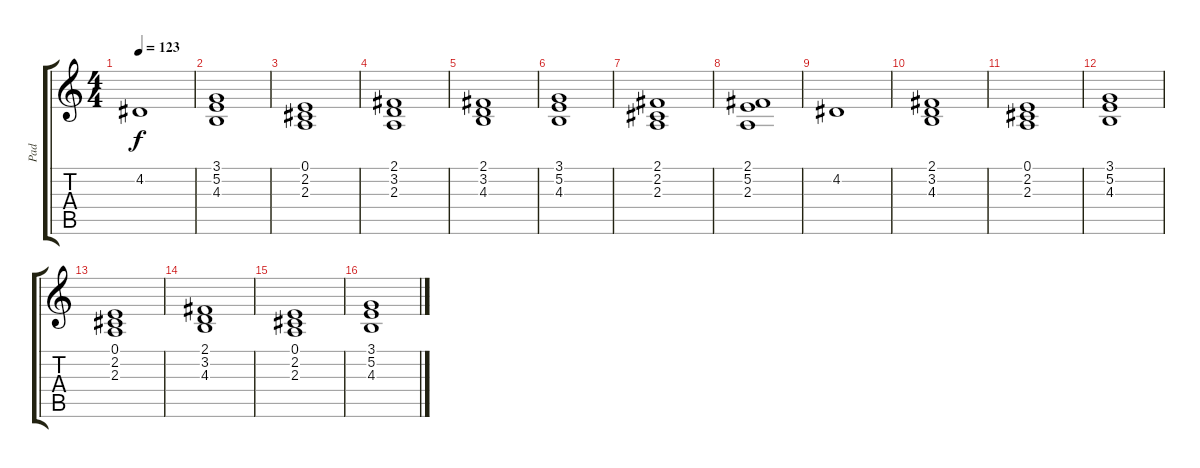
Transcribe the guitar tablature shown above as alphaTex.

\track ("Pad" "Pad") {instrument stringensemble1}
\staff {score tabs}
\tuning (E4 B3 G3 D3 A2 E2) {hide}
\ts (4 4)
\tempo 123
\clef g2
\ks c
4.2.1{dy f} |
(3.1 5.2 4.3).1 |
(0.1 2.2 2.3).1 |
(2.1 3.2 2.3).1 |
(2.1 3.2 4.3).1 |
(3.1 5.2 4.3).1 |
(2.1 2.2 2.3).1 |
(2.1 5.2 2.3).1 |
4.2.1 |
(2.1 3.2 4.3).1 |
(0.1 2.2 2.3).1 |
(3.1 5.2 4.3).1 |
(0.1 2.2 2.3).1 |
(2.1 3.2 4.3).1 |
(0.1 2.2 2.3).1 |
(3.1 5.2 4.3).1
